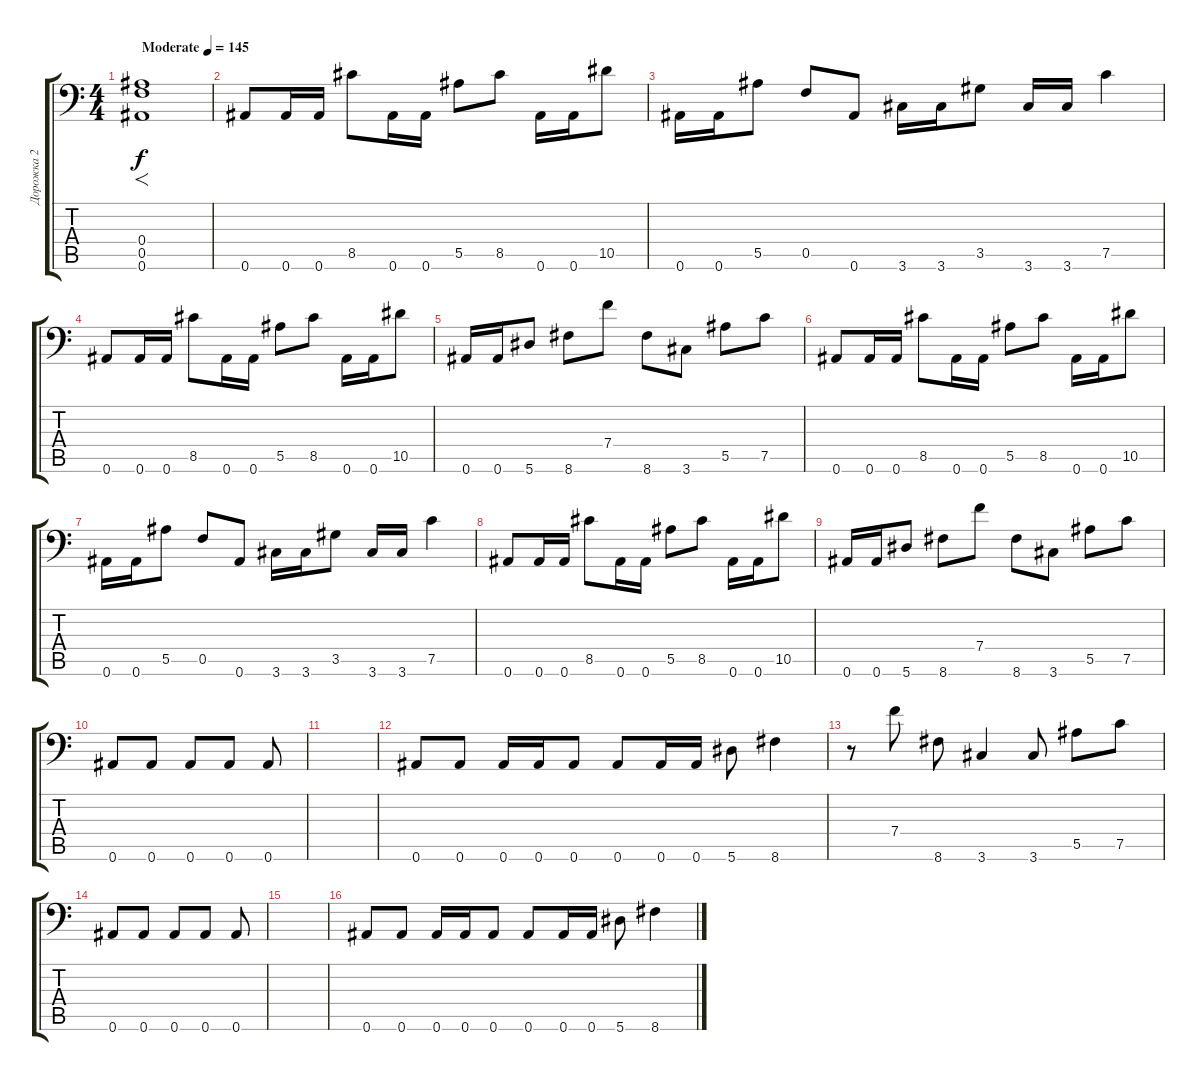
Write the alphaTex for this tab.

\track ("Дорожка 2" "Дорожка 2") {instrument distortionguitar}
\staff {score tabs}
\tuning (C4 G3 Eb3 Bb2 F2 Bb1) {hide}
\ts (4 4)
\tempo (145 "Moderate")
\clef f4
\ks c
(0.4 0.5 0.6).1{f dy f instrument distortionguitar} |
0.6.8 0.6.16 0.6.16 8.5.8 0.6.16 0.6.16 5.5.8 8.5.8 0.6.16 0.6.16 10.5.8 |
0.6.16 0.6.16 5.5.8 0.5.8 0.6.8 3.6.16 3.6.16 3.5.8 3.6.16 3.6.16 7.5.4 |
0.6.8 0.6.16 0.6.16 8.5.8 0.6.16 0.6.16 5.5.8 8.5.8 0.6.16 0.6.16 10.5.8 |
0.6.16 0.6.16 5.6.8 8.6.8 7.4.8 8.6.8 3.6.8 5.5.8 7.5.8 |
0.6.8 0.6.16 0.6.16 8.5.8 0.6.16 0.6.16 5.5.8 8.5.8 0.6.16 0.6.16 10.5.8 |
0.6.16 0.6.16 5.5.8 0.5.8 0.6.8 3.6.16 3.6.16 3.5.8 3.6.16 3.6.16 7.5.4 |
0.6.8 0.6.16 0.6.16 8.5.8 0.6.16 0.6.16 5.5.8 8.5.8 0.6.16 0.6.16 10.5.8 |
0.6.16 0.6.16 5.6.8 8.6.8 7.4.8 8.6.8 3.6.8 5.5.8 7.5.8 |
0.6.8 0.6.8 0.6.8 0.6.8 0.6.8 |
|
0.6.8 0.6.8 0.6.16 0.6.16 0.6.8 0.6.8 0.6.16 0.6.16 5.6.8 8.6.4 |
r.8 7.4.8 8.6.8 3.6.4 3.6.8 5.5.8 7.5.8 |
0.6.8 0.6.8 0.6.8 0.6.8 0.6.8 |
|
0.6.8 0.6.8 0.6.16 0.6.16 0.6.8 0.6.8 0.6.16 0.6.16 5.6.8 8.6.4
